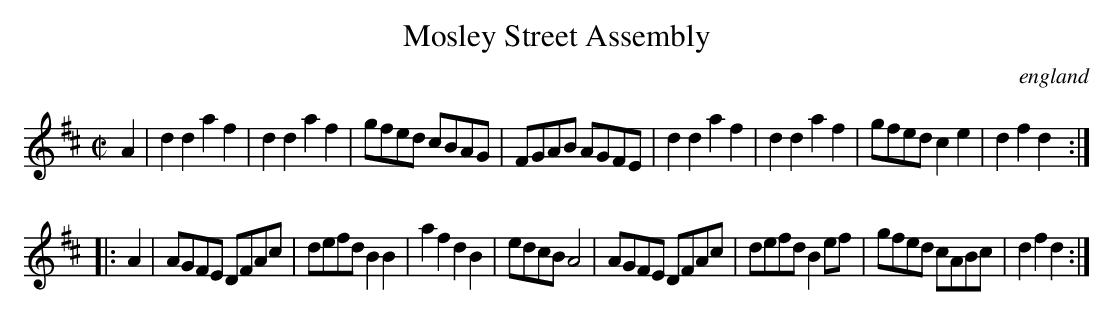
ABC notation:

X:1
T:Mosley Street Assembly
O:england
M:C|
K:D
A2|\
d2d2 a2f2| d2d2 a2f2| gfed cBAG| FGAB AGFE|\
d2d2 a2f2| d2d2 a2f2| gfed c2e2| d2f2 d2::
A2|\
AGFE DFAc| defd B2B2| a2f2 d2B2| edcB A4|\
AGFE DFAc| defd B2ef| gfed cABc| d2f2 d2:|
